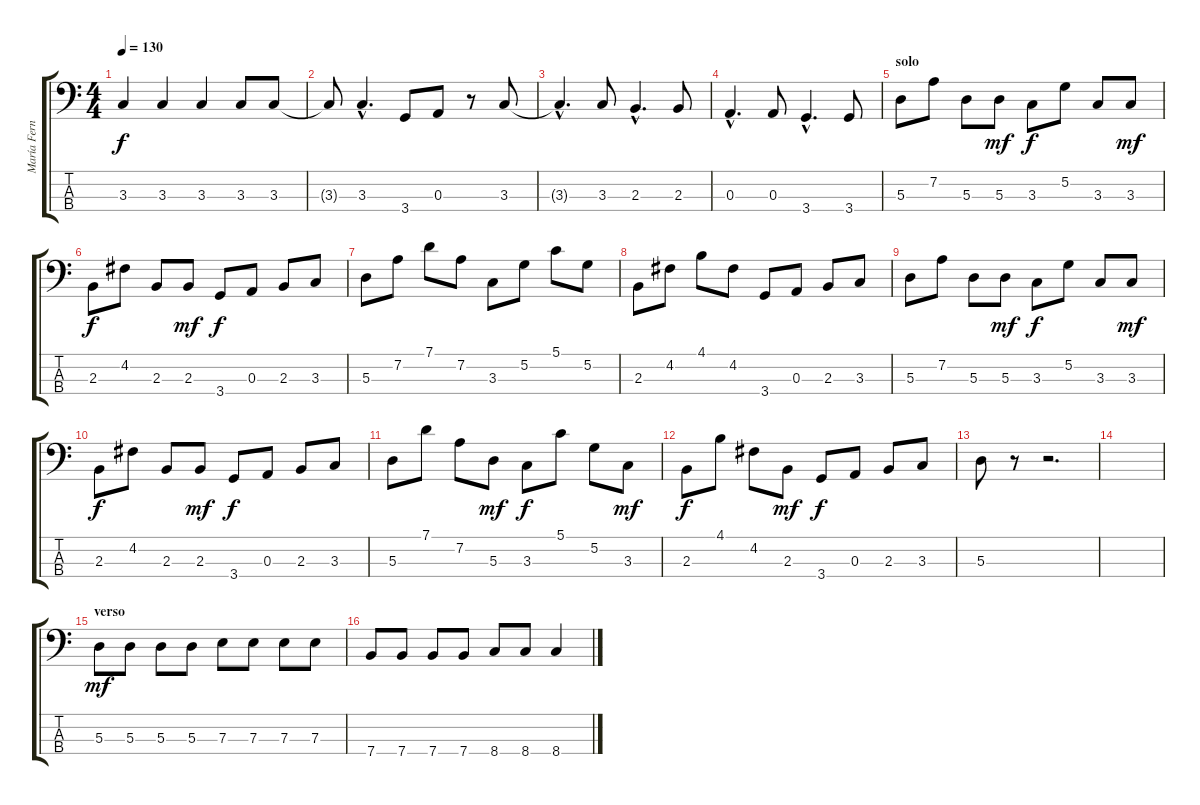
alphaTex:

\track ("María Fernanda (bajo)" "María Fern") {instrument electricbassfinger}
\staff {score tabs}
\tuning (G2 D2 A1 E1) {hide}
\ts (4 4)
\tempo 130
\clef f4
\ks c
3.3.4{dy f} 3.3.4 3.3.4 3.3.8 3.3.8 |
3.3{t}.8 3.3{hac}.4{d} 3.4.8 0.3.8 r.8 3.3.8 |
3.3{hac t}.4{d} 3.3.8 2.3{hac}.4{d} 2.3.8 |
0.3{hac}.4{d} 0.3.8 3.4{hac}.4{d} 3.4.8 |
\section ("" "solo")
5.3.8 7.2.8 5.3.8 5.3.8{dy mf} 3.3.8{dy f} 5.2.8 3.3.8 3.3.8{dy mf} |
2.3.8{dy f} 4.2.8 2.3.8 2.3.8{dy mf} 3.4.8{dy f} 0.3.8 2.3.8 3.3.8 |
5.3.8 7.2.8 7.1.8 7.2.8 3.3.8 5.2.8 5.1.8 5.2.8 |
2.3.8 4.2.8 4.1.8 4.2.8 3.4.8 0.3.8 2.3.8 3.3.8 |
5.3.8 7.2.8 5.3.8 5.3.8{dy mf} 3.3.8{dy f} 5.2.8 3.3.8 3.3.8{dy mf} |
2.3.8{dy f} 4.2.8 2.3.8 2.3.8{dy mf} 3.4.8{dy f} 0.3.8 2.3.8 3.3.8 |
5.3.8 7.1.8 7.2.8 5.3.8{dy mf} 3.3.8{dy f} 5.1.8 5.2.8 3.3.8{dy mf} |
2.3.8{dy f} 4.1.8 4.2.8 2.3.8{dy mf} 3.4.8{dy f} 0.3.8 2.3.8 3.3.8 |
5.3.8 r.8 r.2{d} |
|
\section ("" "verso")
5.3.8{dy mf} 5.3.8 5.3.8 5.3.8 7.3.8 7.3.8 7.3.8 7.3.8 |
7.4.8 7.4.8 7.4.8 7.4.8 8.4.8 8.4.8 8.4.4
